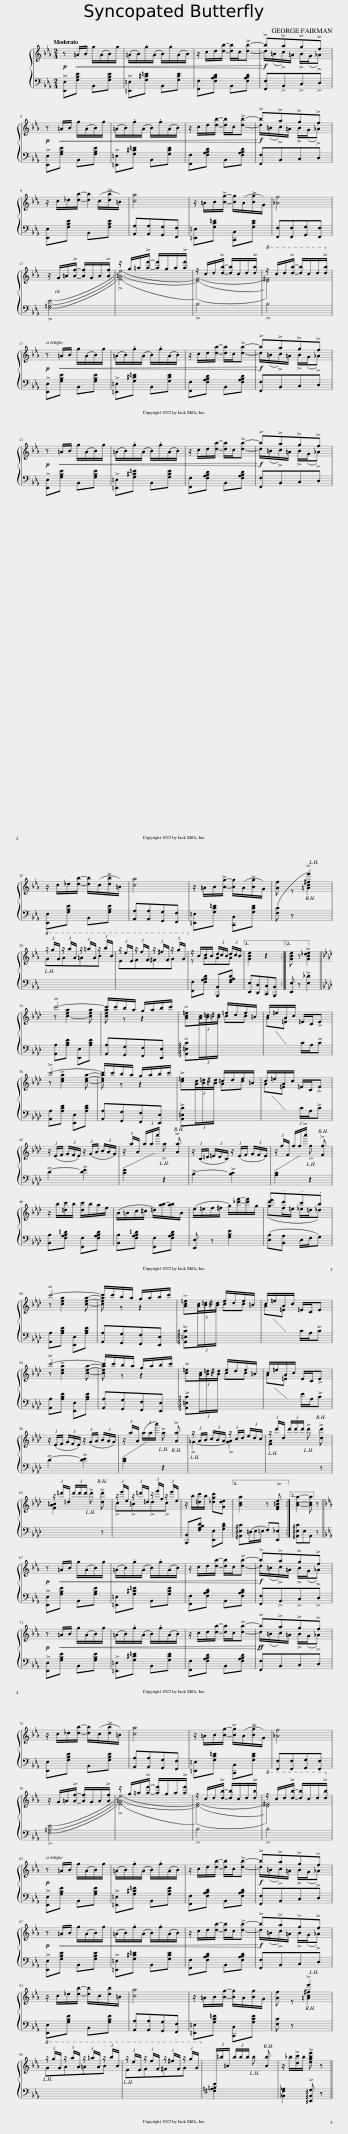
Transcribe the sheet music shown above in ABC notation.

X:1
%%score { ( 1 3 ) | 2 }
L:1/8
Q:1/4=100
M:2/4
I:linebreak $
K:Eb
V:1 treble
V:3 treble
V:2 bass
V:1
!p! z!<(! =A/B/ g/(A/B/)g/ | (=A/B/).g/(A/ B/).g/(A/B/) | z/ c/d/[db]/- [db]/c/!>![db]-!<)! |!f! !>!b!>!a!>!g!>!f |$!p! z!<(! =A/B/ g/(A/B/)g/ | %5
 (=A/B/).g/(A/ B/).g/(A/B/) | z/ c/d/[db]/- [db]/c/!>![db]-!<)! |!f! !>!b!>!a!>!g!>!f |$ z/ c/_d/[db]/- [db]/ (c/!>![db]/=B/) | [ca]4 | %10
 z/ =A/B/!>![Bg]/- [Bg]/(A/!>![Bg]/G/) | [_Af]4 |$ z/ G/=A/!>![Af]/- [Af]/G/A/!>![Af]/ | z/ g/=a/!>![af']/- [af']/g/a/!>![af']/ | z/ c/d/!>![db]/- [db]/c/d/!>![db]/ | %15
!8va(! z/ c'/d'/!>![d'b']/- [d'b']/c'/d'/!>![d'b']/!8va)! |$!p! z!<(! =A/B/ g/(A/B/)g/ | (=A/B/).g/(A/ B/).g/(A/B/) | z/ c/d/[db]/- [db]/c/!>![db]-!<)! |!f! !>!b!>!a!>!g!>!f |$ %20
!p! z!<(! =A/B/ g/(A/B/)g/ | (=A/B/).g/(A/ B/).g/(A/B/) | z/ c/d/[db]/- [db]/c/!>![db]-!<)! |!f! !>!b!>!a!>!g!>!f |$ z/ c/_d/[db]/- [db]/(c/!>![db]/=B/) | %25
 [ca]4 | z/ =A/B/!>![Bg]/- [Bg]/(A/!>![Bg]/G/) | [Af] z !>!e'2 |$!8va(! (3z/ g'/g/ (3z/ a'/a/ (3z/ =a'/=a/ (3z/ b'/b/ | (3z/ e'/e/ (3z/ f'/f/ (3z/ ^f'/^f/ (3z/ g'/g/!8va)! | %30
 z/ B/c/B/ (3d/c/B/ (3d/c/B/ |1 [GBe]2 z2 :|2 [GBe] z !>![GB_de]2 |:$[K:Ab] !>!c'4- | c'/c'/b/a/ g/a/b/c'/ | %35
 !>![Ac=e](3c/=d/^d/ =e/d/e/=B/ | c/=e/A/c/ =E/C/!>!E |$ !>!c'4- | c'/c'/b/a/ g/a/b/c'/ | !>![c=e](3c/=d/^d/ =c/d/e/=B/ | %40
 c/=e/A/c/ =E/C/!>!E |$ (3z/ (E/F/ (3G/F/E/) (3z/ (G/A/ (3B/A/G/) | (3z/ a/A/ (3a/a/a'/ !>!a !>![Aa] | (3z/ (C/=D/ (3=E/D/C/) (3z/ (E/F/ (3G/F/E/) | (3z/ f/F/ (3f/f/!>!a'/ !>!f !>![Ff] |$ %45
 z/ b/[=dc']/b/ [dc']/b/a/f/ | (B/=B/c/^c/ =d/)[ab]/-[ab]/B/ | (e/=e/f/^f/ g/)[_d'f']/-[d'f']/g/ | .[d'e'].d'.c'.b |$ !>!c'4- | %50
 c'/c'/b/a/ g/a/b/c'/ | !>![Ac=e](3c/=d/^d/ e/d/e/=B/ | c/=e/A/c/ =E/C/E |$ !>!c'4- | c'/c'/b/a/ g/a/b/c'/ | %55
 !>![c=e](3c/=d/^d/ e/d/e/=B/ | c/=e/A/c/ =E/C/!>!E |$ (3z/ (E/F/ (3G/F/E/) (3z/ (G/A/ (3B/A/G/) | (3z/ a/A/ (3(a/a/a'/) !>!a !>![Aa] | (3z/ A/B/ (3c/B/A/ (3z/ c/d/ (3e/d/c/ | %60
 (3z/ d'/d/ (3d'/d'/d'/ !>!d' !>![dd'] |$ (3z/ =d'/=d/ (3d'/d'/d'/ !>!d' !>![dd'] | (3z/ e'/e/ (3z/ =d'/=d/ (3z/ f'/f/ (3z/ e'/e/ | z/ b/[=dc']/b/ [_dgc'][Gde] |1 [Aca]2 z !>![EG=Be] :|2 %65
 [Aca]2- [Aca] z ||$[K:Eb]!p! z!<(! =A/B/ g/(A/B/)g/ | (=A/B/).g/(A/ B/).g/(A/B/) | z/ c/d/[db]/- [db]/c/!>![db]-!<)! |!f! !>!b!>!a!>!g!>!f |$ %70
!p! z!<(! =A/B/ g/(A/B/)g/ | (=A/B/).g/(A/ B/).g/(A/B/) | z/ c/d/[db]/- [db]/c/!>![db]-!<)! |!ff! !>!b!>!a!>!g!>!f |$ z/ c/_d/[db]/- [db]/(c/!>![db]/=B/) | %75
 [ca]4 | z/ =A/B/[Bg]/- !>![Bg]/(A/!>![Bg]/G/) | [_Af]4 |$ z/ G/=A/!>![Af]/- [Af]/G/A/!>![Af]/ | z/ g/=a/!>![af']/- [af']/g/a/!>![af']/ | %80
 z/ c/d/!>![db]/- [db]/c/d/!>![db]/ |!8va(! z/ c'/d'/!>![d'b']/- [d'b']/c'/d'/!>![d'b']/!8va)! |$!p! z =A/B/ g/(A/B/)g/ | (=A/B/).g/(A/ B/).g/(A/B/) | z/ c/d/[db]/- [db]/c/!>![db]- | %85
!f! !>!b!>!a!>!g!>!f |$!p! z!<(! =A/B/ g/(A/B/)g/ | (=A/B/).g/(A/ B/).g/(A/B/) | z/ c/d/[db]/- [db]/c/!>![db]-!<)! |!f! !>!b!>!a!>!g!>!f |$ %90
 z/ c/_d/[db]/- [db]/c/[db]/=B/ | [ca]4 | z/ =A/B/[Bg]/- [Bg]/A/[Bg]/G/ | [Af] z !>!e'2 |$!8va(! (3z/ g'/g/ (3z/ a'/a/ (3z/ =a'/=a/ (3z/ b'/b/ | %95
 (3z/ e'/e/ (3z/ f'/f/ (3z/ ^f'/^f/ (3z/ g'/g/!8va)! |[I:staff +1] (3E/[I:staff -1]=b/=B/ (3b/b/b/ b [Bb] | z/ _b/!>![dc']/b/ !>![egbe'] z || %98
V:2
 !>![E,,E,][G,B,E] B,,[G,B,E] | !>![=E,,=E,][G,^C=E] B,,[G,CE] | [F,,F,][F,A,B,D] B,,[F,A,B,D] | [F,,F,]!>!B,,!>!C,!>!D, |$ !>![E,,E,][G,B,E] B,,[G,B,E] | %5
 !>![=E,,=E,][G,^C=E] B,,[G,CE] | [F,,F,][F,A,B,D] B,,[F,A,B,D] | [F,,F,]B,,C,D, |$ [E,,E,][G,B,E] B,,[G,B,E] | [A,,A,][A,,A,][G,,G,][F,,F,] | %10
 [=E,,=E,][G,C=E] [C,,C,][G,CE] | [F,,F,][F,,F,][G,,G,][F,,F,] |$ !>![F,=A,E]4 | x4 | !>!B,4 | %15
 !>!B,4 |$ !>![E,,E,][G,B,E] B,,[G,B,E] | !>![=E,,=E,][G,^C=E] B,,[G,CE] | [F,,F,][F,A,B,D] B,,[F,A,B,D] | [F,,F,]B,,C,D, |$ %20
 !>![E,,E,][G,B,E] B,,[G,B,E] | !>![=E,,=E,][G,^C=E] B,,[G,CE] | [F,,F,][F,A,B,D] B,,[F,A,B,D] | [F,,F,]B,,C,D, |$ [E,,E,][G,B,E] B,,[G,B,E] | %25
 [A,,A,][A,,A,][G,,G,][F,,F,] | [=E,,=E,][G,C=E] [C,,C,][G,CE] | [F,C] z x2 |$ x4 | x4 | %30
 [F,,F,][F,A,B,D] [B,,,B,,][F,A,B,D] |1 [E,,E,][D,,D,][C,,C,][B,,,B,,] :|2 [E,,E,] z !>![E,_D]2 |:$[K:Ab] [A,,A,][A,CE] [E,,E,][A,CE] | [A,,A,][G,,G,][F,,F,][E,,E,] | %35
 !arpeggio!!>![A,,=E,C][I:staff -1](3A/B/=B/[I:staff +1] x2 | x2 C/A,/!>!C |$ [A,,A,][A,CE] [E,,E,][A,CE] | [A,,A,][G,,G,][F,,F,][E,,E,] | !arpeggio!!>![A,,=E,C][I:staff -1](3A/B/=B/[I:staff +1] x2 | %40
 x2 C/A,/!>!C |$ !>!D2- !>![DE]2 | [CE]2 z2 | !>!B,2- !>![B,C]2 | [A,C]2 z2 |$ %45
 [B,,B,][F,A,B,=D] [F,,F,][F,A,B,D] | [B,,B,][F,A,B,=D] [F,,F,][F,A,B,D] | [E,,E,] z [G,B,E]2 | ([E,B,][B,,A,] E,/F,/G,) |$ [A,,A,][A,CE] [E,,E,][A,CE] | %50
 [A,,A,][G,,G,][F,,F,][E,,E,] | !arpeggio!!>![A,,=E,C][I:staff -1](3A/B/=B/[I:staff +1] x2 | x2 C/A,/!>!C |$ [A,,A,][A,CE] [E,,E,][A,CE] | [A,,A,][G,,G,][F,,F,][E,,E,] | %55
 !arpeggio!!>![A,,=E,C][I:staff -1](3A/B/=B/[I:staff +1] x2 | x2 E/A,/!>!C |$ !>!D2- !>![DE]2 | [CE]2 z2 | x4 | %60
 x3 z |$ x3 z | x4 | [B,,,B,,][F,A,B,D] [E,,E,][G,B,D] |1 !arpeggio![A,,E,C](3(=D,/E,/=E,/ F,)[E,,_E,] :|2 %65
 !arpeggio![A,,E,C]E,A,, z ||$[K:Eb] !>![E,,E,][G,B,E] B,,[G,B,E] | [=E,,=E,][G,^C=E] B,,[G,CE] | [F,,F,][F,A,B,D] B,,[F,A,B,D] | [F,,F,]!>!B,,!>!C,!>!D, |$ %70
 !>![E,,E,][G,B,E] B,,[G,B,E] | !>![=E,,=E,][G,^C=E] B,,[G,CE] | [F,,F,][F,A,B,D] B,,[F,A,B,D] | [F,,F,]B,,C,D, |$ [E,,E,][G,B,E] B,,[G,B,E] | %75
 [A,,A,][A,,A,][G,,G,][F,,F,] | [=E,,=E,][G,C=E] [C,,C,][G,CE] | [F,,F,][F,,F,][G,,G,][F,,F,] |$ !>![F,=A,E]4 | x4 | %80
 !>!B,4 | !>!B,4 |$ !>![E,,E,][G,B,E] B,,[G,B,E] | !>![=E,,=E,][G,^C=E] B,,[G,CE] | [F,,F,][F,A,B,D] B,,[F,A,B,D] | %85
 [F,,F,]B,,C,D, |$ !>![E,,E,][G,B,E] B,,[G,B,E] | !>![=E,,=E,][G,^C=E] B,,[G,CE] | [F,,F,][F,A,B,D] B,,[F,A,B,D] | [F,,F,]B,,C,D, |$ %90
 [E,,E,][G,B,E] B,,[G,B,E] | [A,,A,][A,,A,][G,,G,][F,,F,] | [=E,,=E,][G,C=E] [C,,C,][G,CE] | [F,C] z x2 |$ x4 | %95
 x4 | [^F,=A,=B,]2 x2 | [_B,,F,_A,]2 !arpeggio!!>![E,,B,,G,] z || %98
V:3
 x4 | x4 | x4 | d/(=B/!>!c/)=A/ !>!B/(G/!>!_A) |$ x4 | %5
 x4 | x4 | d/(=B/!>!c/)=A/ !>!B/(G/!>!_A) |$ x4 | x4 | %10
 x4 | x4 |$ x4 | (((!>![F=Ae]4 | (([DF]4))) | %15
!8va(! [d^f]4))!8va)! |$ x4 | x4 | x4 | d/(=B/!>!c/)=A/ !>!B/(G/!>!_A) |$ %20
 x4 | x4 | x4 | d/(=B/!>!c/)=A/ !>!B/(G/!>!_A) |$ x4 | %25
 x4 | x4 | x2 [=Ac^f]2 |$!8va(! ga=ab | ef^fg!8va)! | %30
 z AAA |1 x4 :|2 x4 |:$[K:Ab] z [cea]2- [cea] | [cea] z z2 | %35
 x2 cc | A=E x2 |$ z !>![cea]2 [cea]- | [cea] z z2 | x2 Ac | %40
 A=E x2 |$ x4 | x4 | x4 | x4 |$ %45
 x4 | x4 | x4 | (gf/=e/ _e/=d/_d) |$ z [cea]2 [cea]- | %50
 [cea] z z2 | x2 cc | A=E x2 |$ z !>![cea]2 [cea]- | [cea] z z2 | %55
 x2 cc | A=E x2 |$ x4 | x4 | !>!_G2- !>![GA]2 | %60
 [FA]2 x2 |$ [FA=B]2 x2 | !>!c!>!=B!>!=d!>!c | x4 |1 x4 :|2 %65
 x4 ||$[K:Eb] x4 | x4 | x4 | d/(=B/!>!c/)=A/ !>!B/(G/!>!_A) |$ %70
 x4 | x4 | x4 | d/(=B/c/)=A/ !>!B/(G/!>!_A) |$ x4 | %75
 x4 | x4 | x4 |$ x4 | (((!>![F=Ae]4 | %80
 (([DF]4))) |!8va(! [d^f]4))!8va)! |$ x4 | x4 | x4 | %85
 d/(=B/!>!c/)=A/ !>!B/(G/!>!_A) |$ x4 | x4 | x4 | d/(=B/!>!c/)=A/ !>!B/(G/!>!_A) |$ %90
 x4 | x4 | x4 | x2 [=Ac^f]2 |$!8va(! ga=ab | %95
 ef^fg!8va)! | x4 | x4 || %98
